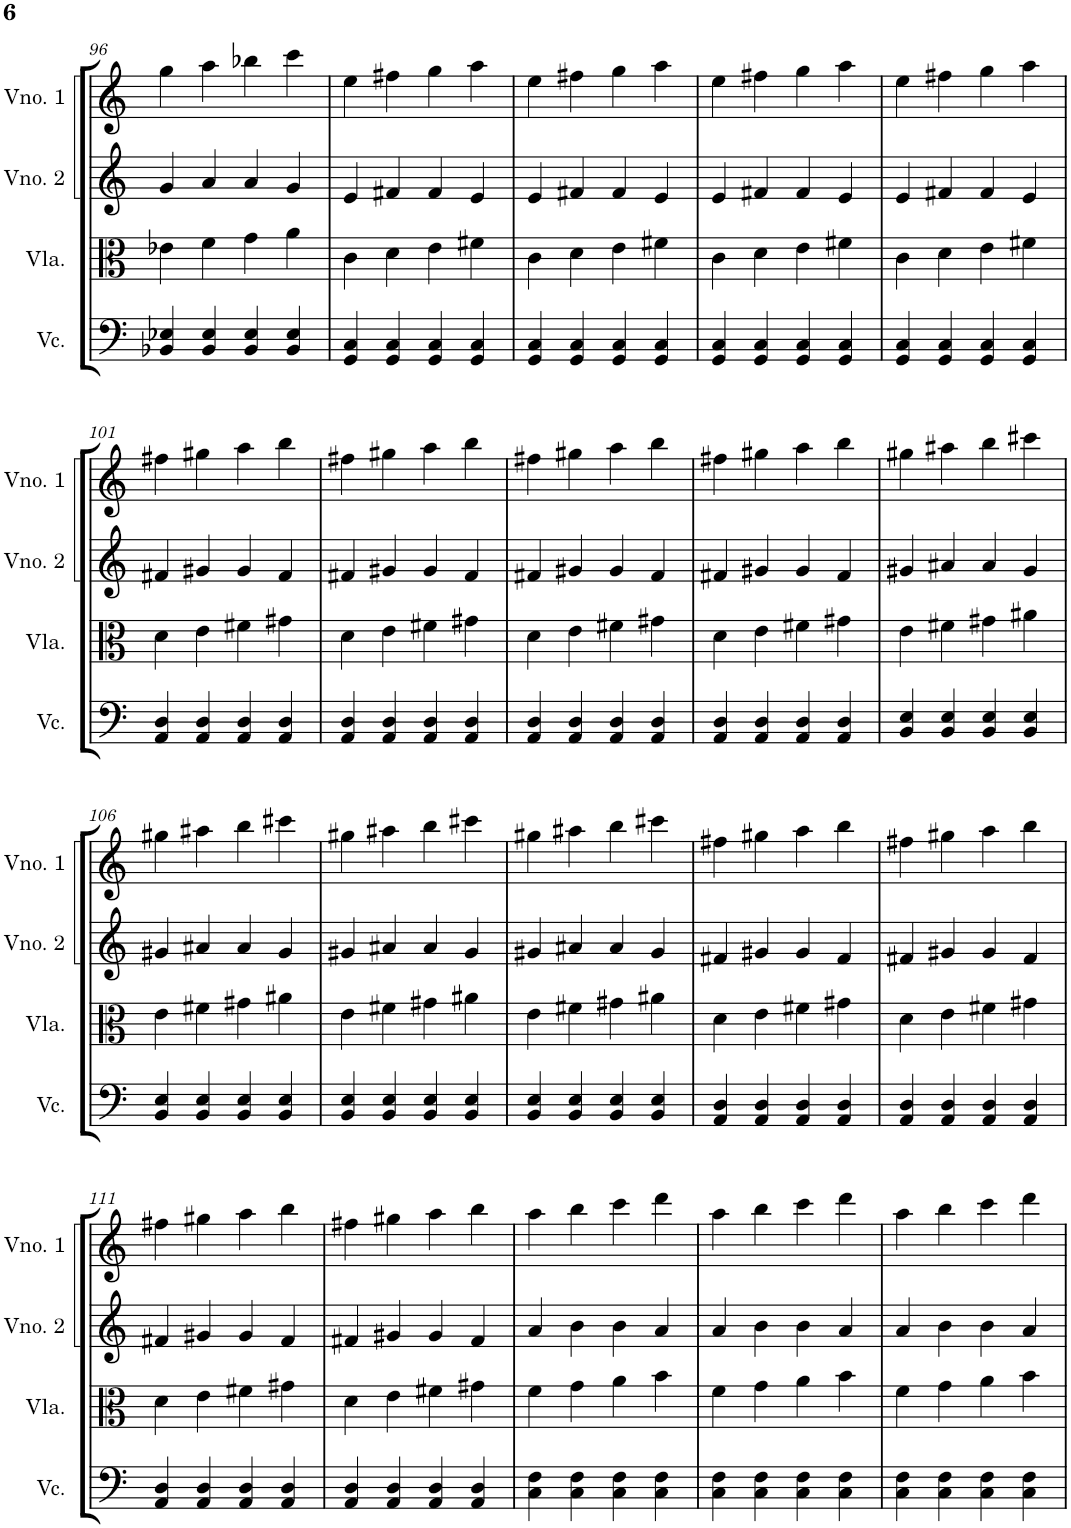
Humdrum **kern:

**kern	**kern	**kern	**kern
*part4	*part3	*part2	*part1
*staff4	*staff3	*staff2	*staff1
*I"Violoncelo	*I"Viola	*I"Violino 2	*I"Violino 1
*I'Vc.	*I'Vla.	*I'Vno. 2	*I'Vno. 1
!!LO:PB:g=z
*clefF4	*clefC3	*clefG2	*clefG2
*k[]	*k[]	*k[]	*k[]
*M4/4	*M4/4	*M4/4	*M4/4
=96	=96	=96	=96
4BB-X/ 4E-X/	4e-X\	4g/	4gg\
4BB-/ 4E-/	4f\	4a/	4aa\
4BB-/ 4E-/	4g\	4a/	4bb-X\
4BB-/ 4E-/	4a\	4g/	4ccc\
=97	=97	=97	=97
4GG/ 4C/	4c\	4e/	4ee\
4GG/ 4C/	4d\	4f#X/	4ff#X\
4GG/ 4C/	4e\	4f#/	4gg\
4GG/ 4C/	4f#X\	4e/	4aa\
=98	=98	=98	=98
4GG/ 4C/	4c\	4e/	4ee\
4GG/ 4C/	4d\	4f#X/	4ff#X\
4GG/ 4C/	4e\	4f#/	4gg\
4GG/ 4C/	4f#X\	4e/	4aa\
=99	=99	=99	=99
4GG/ 4C/	4c\	4e/	4ee\
4GG/ 4C/	4d\	4f#X/	4ff#X\
4GG/ 4C/	4e\	4f#/	4gg\
4GG/ 4C/	4f#X\	4e/	4aa\
=100	=100	=100	=100
4GG/ 4C/	4c\	4e/	4ee\
4GG/ 4C/	4d\	4f#X/	4ff#X\
4GG/ 4C/	4e\	4f#/	4gg\
4GG/ 4C/	4f#X\	4e/	4aa\
!!LO:LB:g=z
=101	=101	=101	=101
4AA/ 4D/	4d\	4f#X/	4ff#X\
4AA/ 4D/	4e\	4g#X/	4gg#X\
4AA/ 4D/	4f#X\	4g#/	4aa\
4AA/ 4D/	4g#X\	4f#/	4bb\
=102	=102	=102	=102
4AA/ 4D/	4d\	4f#X/	4ff#X\
4AA/ 4D/	4e\	4g#X/	4gg#X\
4AA/ 4D/	4f#X\	4g#/	4aa\
4AA/ 4D/	4g#X\	4f#/	4bb\
=103	=103	=103	=103
4AA/ 4D/	4d\	4f#X/	4ff#X\
4AA/ 4D/	4e\	4g#X/	4gg#X\
4AA/ 4D/	4f#X\	4g#/	4aa\
4AA/ 4D/	4g#X\	4f#/	4bb\
=104	=104	=104	=104
4AA/ 4D/	4d\	4f#X/	4ff#X\
4AA/ 4D/	4e\	4g#X/	4gg#X\
4AA/ 4D/	4f#X\	4g#/	4aa\
4AA/ 4D/	4g#X\	4f#/	4bb\
=105	=105	=105	=105
4BB/ 4E/	4e\	4g#X/	4gg#X\
4BB/ 4E/	4f#X\	4a#X/	4aa#X\
4BB/ 4E/	4g#X\	4a#/	4bb\
4BB/ 4E/	4a#X\	4g#/	4ccc#X\
!!LO:LB:g=z
=106	=106	=106	=106
4BB/ 4E/	4e\	4g#X/	4gg#X\
4BB/ 4E/	4f#X\	4a#X/	4aa#X\
4BB/ 4E/	4g#X\	4a#/	4bb\
4BB/ 4E/	4a#X\	4g#/	4ccc#X\
=107	=107	=107	=107
4BB/ 4E/	4e\	4g#X/	4gg#X\
4BB/ 4E/	4f#X\	4a#X/	4aa#X\
4BB/ 4E/	4g#X\	4a#/	4bb\
4BB/ 4E/	4a#X\	4g#/	4ccc#X\
=108	=108	=108	=108
4BB/ 4E/	4e\	4g#X/	4gg#X\
4BB/ 4E/	4f#X\	4a#X/	4aa#X\
4BB/ 4E/	4g#X\	4a#/	4bb\
4BB/ 4E/	4a#X\	4g#/	4ccc#X\
=109	=109	=109	=109
4AA/ 4D/	4d\	4f#X/	4ff#X\
4AA/ 4D/	4e\	4g#X/	4gg#X\
4AA/ 4D/	4f#X\	4g#/	4aa\
4AA/ 4D/	4g#X\	4f#/	4bb\
=110	=110	=110	=110
4AA/ 4D/	4d\	4f#X/	4ff#X\
4AA/ 4D/	4e\	4g#X/	4gg#X\
4AA/ 4D/	4f#X\	4g#/	4aa\
4AA/ 4D/	4g#X\	4f#/	4bb\
!!LO:LB:g=z
=111	=111	=111	=111
4AA/ 4D/	4d\	4f#X/	4ff#X\
4AA/ 4D/	4e\	4g#X/	4gg#X\
4AA/ 4D/	4f#X\	4g#/	4aa\
4AA/ 4D/	4g#X\	4f#/	4bb\
=112	=112	=112	=112
4AA/ 4D/	4d\	4f#X/	4ff#X\
4AA/ 4D/	4e\	4g#X/	4gg#X\
4AA/ 4D/	4f#X\	4g#/	4aa\
4AA/ 4D/	4g#X\	4f#/	4bb\
=113	=113	=113	=113
4C\ 4F\	4f\	4a/	4aa\
4C\ 4F\	4g\	4b\	4bb\
4C\ 4F\	4a\	4b\	4ccc\
4C\ 4F\	4b\	4a/	4ddd\
=114	=114	=114	=114
4C\ 4F\	4f\	4a/	4aa\
4C\ 4F\	4g\	4b\	4bb\
4C\ 4F\	4a\	4b\	4ccc\
4C\ 4F\	4b\	4a/	4ddd\
=115	=115	=115	=115
4C\ 4F\	4f\	4a/	4aa\
4C\ 4F\	4g\	4b\	4bb\
4C\ 4F\	4a\	4b\	4ccc\
4C\ 4F\	4b\	4a/	4ddd\
=	=	=	=
*-	*-	*-	*-
